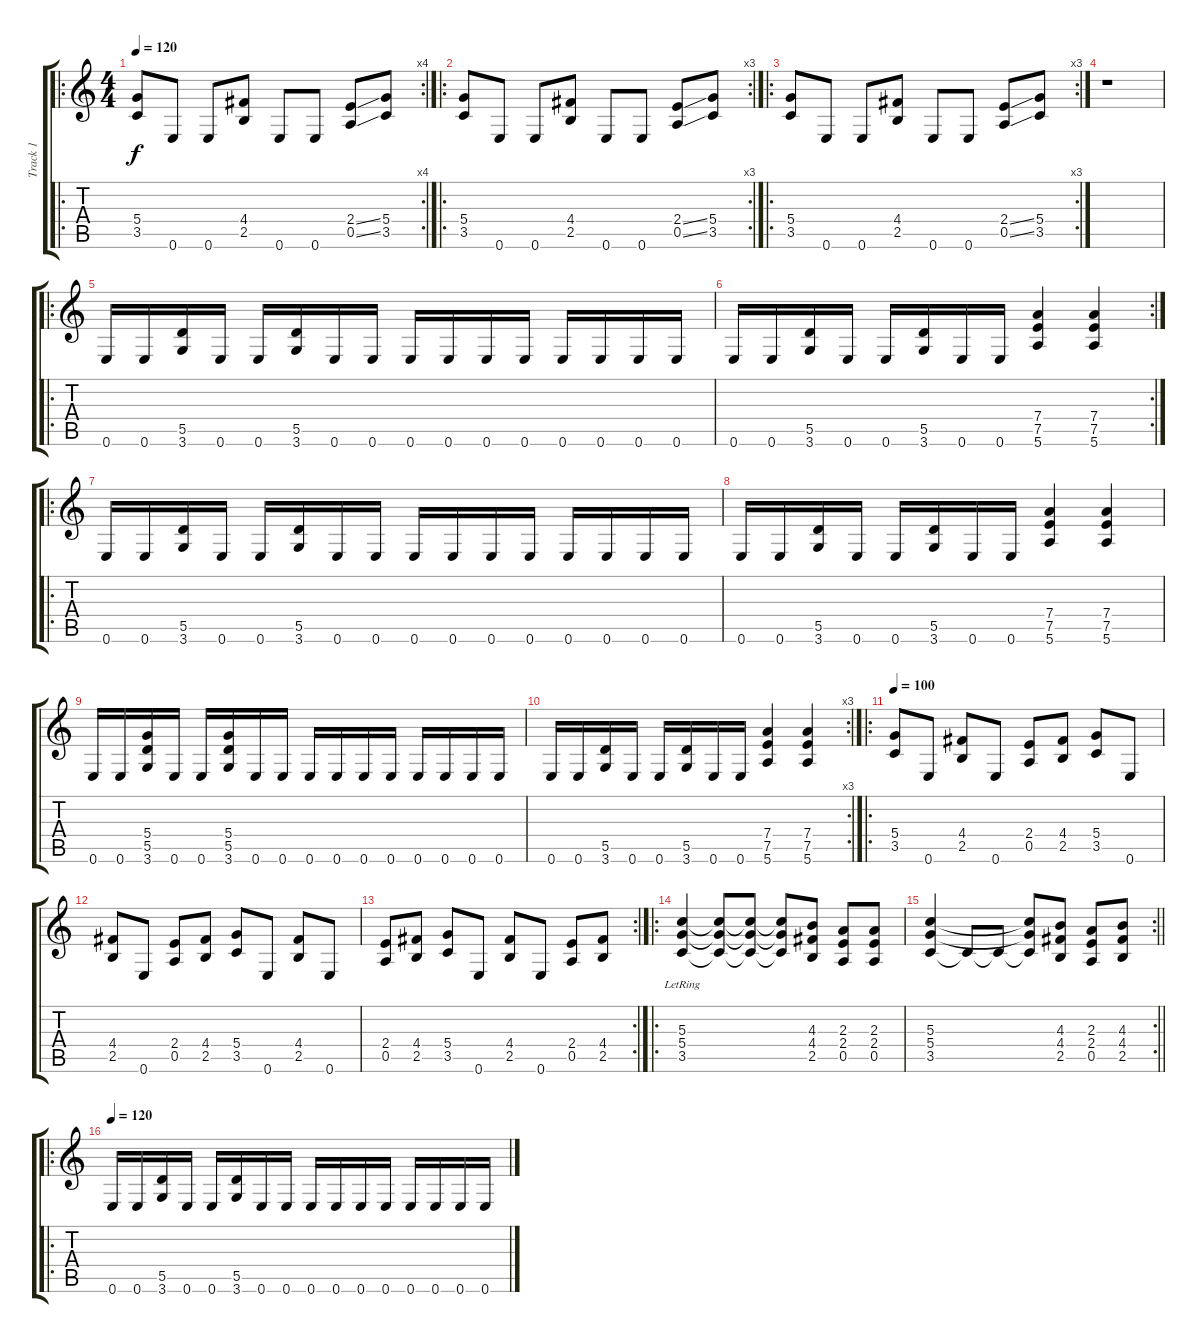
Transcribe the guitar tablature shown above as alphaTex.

\track ("Track 1" "Track 1") {instrument distortionguitar}
\staff {score tabs}
\tuning (E4 B3 G3 D3 A2 E2) {hide}
\ro
\rc 4
\ts (4 4)
\tempo 120
\clef g2
\ks c
(5.4 3.5).8{dy f instrument distortionguitar} 0.6.8 0.6.8 (4.4 2.5).8 0.6.8 0.6.8 (2.4{ss} 0.5{ss}).8 (5.4 3.5).8 |
\ro
\rc 3
(5.4 3.5).8 0.6.8 0.6.8 (4.4 2.5).8 0.6.8 0.6.8 (2.4{ss} 0.5{ss}).8 (5.4 3.5).8 |
\ro
\rc 3
(5.4 3.5).8 0.6.8 0.6.8 (4.4 2.5).8 0.6.8 0.6.8 (2.4{ss} 0.5{ss}).8 (5.4 3.5).8 |
r.1 |
\ro
0.6.16 0.6.16 (5.5 3.6).16 0.6.16 0.6.16 (5.5 3.6).16 0.6.16 0.6.16 0.6.16 0.6.16 0.6.16 0.6.16 0.6.16 0.6.16 0.6.16 0.6.16 |
\rc 2
0.6.16 0.6.16 (5.5 3.6).16 0.6.16 0.6.16 (5.5 3.6).16 0.6.16 0.6.16 (7.4 7.5 5.6).4 (7.4 7.5 5.6).4 |
\ro
0.6.16 0.6.16 (5.5 3.6).16 0.6.16 0.6.16 (5.5 3.6).16 0.6.16 0.6.16 0.6.16 0.6.16 0.6.16 0.6.16 0.6.16 0.6.16 0.6.16 0.6.16 |
0.6.16 0.6.16 (5.5 3.6).16 0.6.16 0.6.16 (5.5 3.6).16 0.6.16 0.6.16 (7.4 7.5 5.6).4 (7.4 7.5 5.6).4 |
0.6.16 0.6.16 (5.4 5.5 3.6).16 0.6.16 0.6.16 (5.4 5.5 3.6).16 0.6.16 0.6.16 0.6.16 0.6.16 0.6.16 0.6.16 0.6.16 0.6.16 0.6.16 0.6.16 |
\rc 3
0.6.16 0.6.16 (5.5 3.6).16 0.6.16 0.6.16 (5.5 3.6).16 0.6.16 0.6.16 (7.4 7.5 5.6).4 (7.4 7.5 5.6).4 |
\ro
\tempo 100
(5.4 3.5).8{balance 8} 0.6.8 (4.4 2.5).8 0.6.8 (2.4 0.5).8 (4.4 2.5).8 (5.4 3.5).8 0.6.8 |
(4.4 2.5).8 0.6.8 (2.4 0.5).8 (4.4 2.5).8 (5.4 3.5).8 0.6.8 (4.4 2.5).8 0.6.8 |
\rc 2
(2.4 0.5).8 (4.4 2.5).8 (5.4 3.5).8 0.6.8 (4.4 2.5).8 0.6.8 (2.4 0.5).8 (4.4 2.5).8 |
\ro
(5.3{lr} 5.4{lr} 3.5{lr}).4{balance 3} (5.3{t} 5.4{t} 3.5{t}).8 (5.3{t} 5.4{t} 3.5{t}).8 (5.3{t} 5.4{t} 3.5{t}).8 (4.3 4.4 2.5).8 (2.3 2.4 0.5).8 (2.3 2.4 0.5).8 |
\rc 2
\barLineRight lightlight
(5.3 5.4 3.5).4 3.5{t}.8 3.5{t}.8 (5.3{t} 5.4{t} 3.5{t}).8 (4.3 4.4 2.5).8 (2.3 2.4 0.5).8 (4.3 4.4 2.5).8 |
\ro
\tempo 120
0.6.16 0.6.16 (5.5 3.6).16 0.6.16 0.6.16 (5.5 3.6).16 0.6.16 0.6.16 0.6.16 0.6.16 0.6.16 0.6.16 0.6.16 0.6.16 0.6.16 0.6.16
